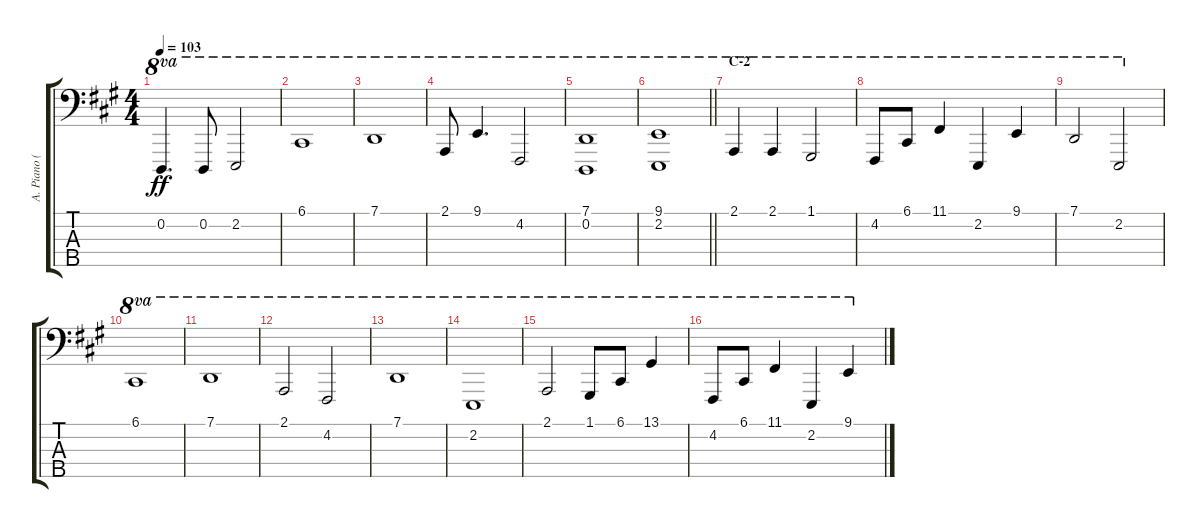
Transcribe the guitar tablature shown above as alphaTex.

\track ("A. Piano (Left Hand)" "A. Piano (") {instrument acousticgrandpiano}
\staff {score tabs}
\tuning (G2 D2 A1 E1 B0) {hide}
\ts (4 4)
\tempo 103
\clef f4
\ks a
0.2.4{d ot 8va dy ff} 0.2.8{ot 8va} 2.2.2{ot 8va} |
6.1.1{ot 8va} |
7.1.1{ot 8va} |
2.1.8{ot 8va} 9.1.4{d ot 8va} 4.2.2{ot 8va} |
(7.1 0.2).1{ot 8va} |
\barLineRight lightlight
(9.1 2.2).1{ot 8va} |
\section ("" "C-2")
2.1.4{ot 8va} 2.1.4{ot 8va} 1.1.2{ot 8va} |
4.2.8{ot 8va} 6.1.8{ot 8va} 11.1.4{ot 8va} 2.2.4{ot 8va} 9.1.4{ot 8va} |
7.1.2{ot 8va} 2.2.2{ot 8va} |
6.1.1{ot 8va} |
7.1.1{ot 8va} |
2.1.2{ot 8va} 4.2.2{ot 8va} |
7.1.1{ot 8va} |
2.2.1{ot 8va} |
2.1.2{ot 8va} 1.1.8{ot 8va} 6.1.8{ot 8va} 13.1.4{ot 8va} |
4.2.8{ot 8va} 6.1.8{ot 8va} 11.1.4{ot 8va} 2.2.4{ot 8va} 9.1.4{ot 8va}
